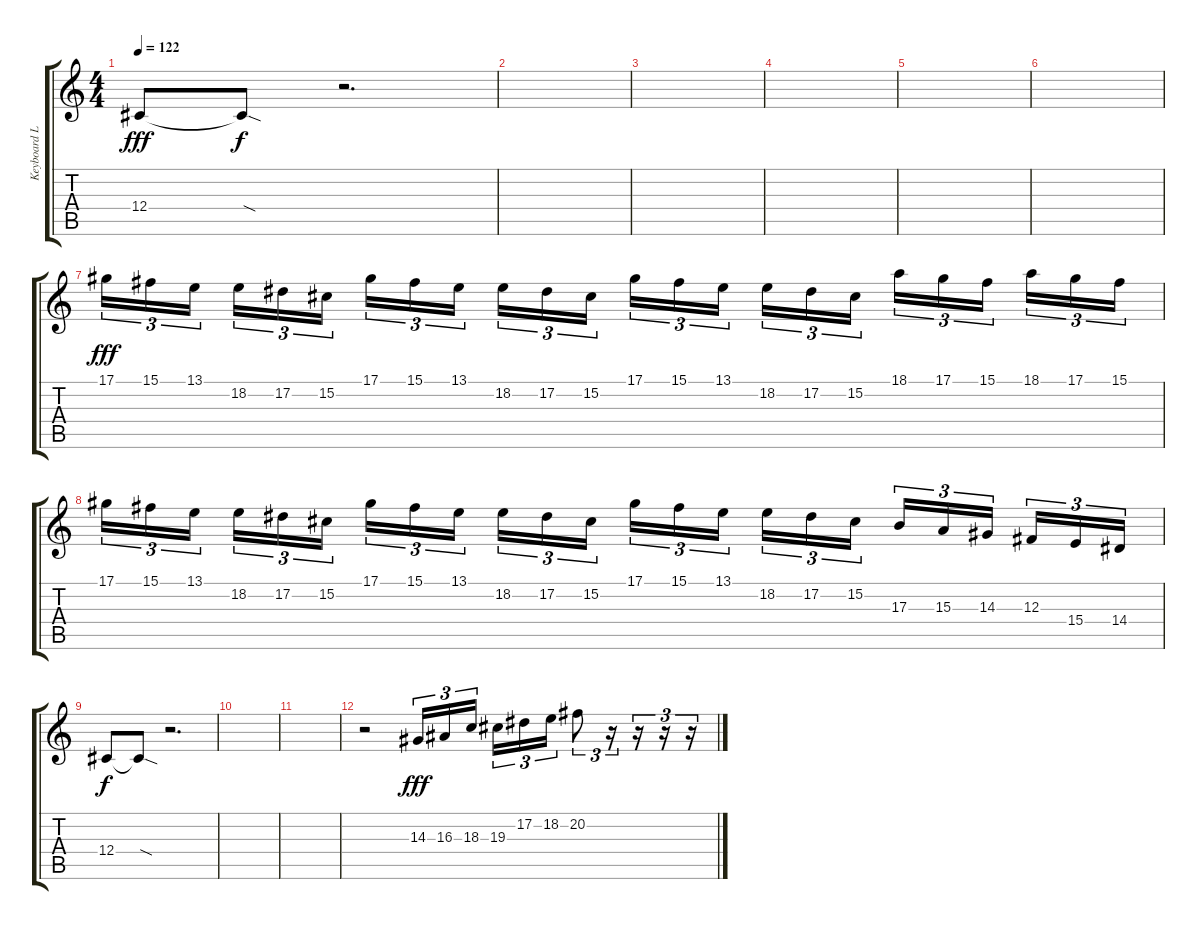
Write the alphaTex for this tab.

\track ("Keyboard Lead - Base" "Keyboard L") {instrument lead1square}
\staff {score tabs}
\tuning (Eb4 Bb3 Gb3 Db3 Ab2 Eb2) {hide}
\ts (4 4)
\tempo 122
\clef g2
\ks c
12.4.8{dy fff} 12.4{sod t}.8{dy f} r.2{d} |
|
|
|
|
|
17.1.16{tu (3 2) dy fff} 15.1.16{tu (3 2)} 13.1.16{tu (3 2) beam splitsecondary} 18.2.16{tu (3 2)} 17.2.16{tu (3 2)} 15.2.16{tu (3 2)} 17.1.16{tu (3 2)} 15.1.16{tu (3 2)} 13.1.16{tu (3 2) beam splitsecondary} 18.2.16{tu (3 2)} 17.2.16{tu (3 2)} 15.2.16{tu (3 2)} 17.1.16{tu (3 2)} 15.1.16{tu (3 2)} 13.1.16{tu (3 2) beam splitsecondary} 18.2.16{tu (3 2)} 17.2.16{tu (3 2)} 15.2.16{tu (3 2)} 18.1.16{tu (3 2)} 17.1.16{tu (3 2)} 15.1.16{tu (3 2) beam splitsecondary} 18.1.16{tu (3 2)} 17.1.16{tu (3 2)} 15.1.16{tu (3 2)} |
17.1.16{tu (3 2)} 15.1.16{tu (3 2)} 13.1.16{tu (3 2) beam splitsecondary} 18.2.16{tu (3 2)} 17.2.16{tu (3 2)} 15.2.16{tu (3 2)} 17.1.16{tu (3 2)} 15.1.16{tu (3 2)} 13.1.16{tu (3 2) beam splitsecondary} 18.2.16{tu (3 2)} 17.2.16{tu (3 2)} 15.2.16{tu (3 2)} 17.1.16{tu (3 2)} 15.1.16{tu (3 2)} 13.1.16{tu (3 2) beam splitsecondary} 18.2.16{tu (3 2)} 17.2.16{tu (3 2)} 15.2.16{tu (3 2)} 17.3.16{tu (3 2)} 15.3.16{tu (3 2)} 14.3.16{tu (3 2) beam splitsecondary} 12.3.16{tu (3 2)} 15.4.16{tu (3 2)} 14.4.16{tu (3 2)} |
12.4.8{dy f} 12.4{sod t}.8 r.2{d} |
|
|
r.2 14.3.16{tu (3 2) dy fff} 16.3.16{tu (3 2)} 18.3.16{tu (3 2) beam splitsecondary} 19.3.16{tu (3 2)} 17.2.16{tu (3 2)} 18.2.16{tu (3 2)} 20.2.8{tu (3 2)} r.16{tu (3 2)} r.16{tu (3 2)} r.16{tu (3 2)} r.16{tu (3 2)}
